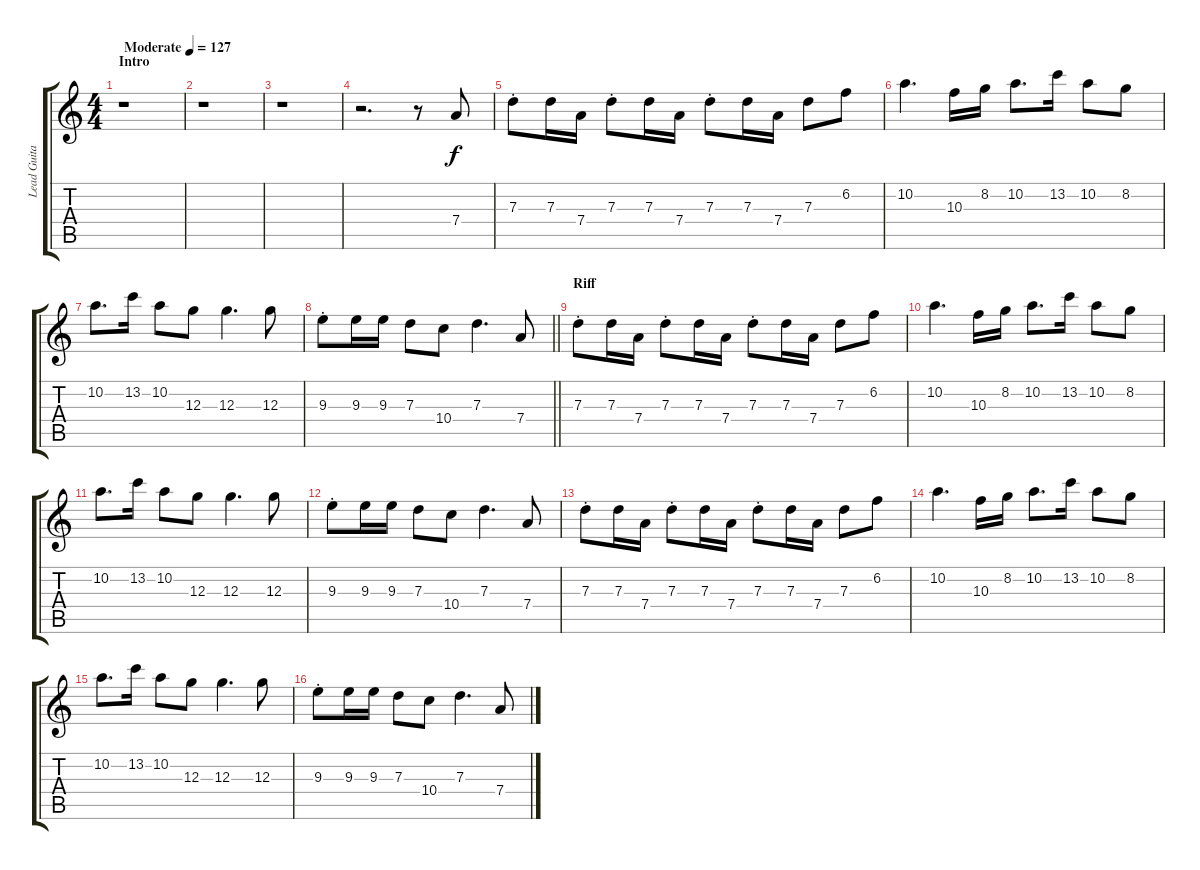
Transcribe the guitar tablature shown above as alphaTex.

\track ("Lead Guitar" "Lead Guita") {instrument distortionguitar}
\staff {score tabs}
\tuning (E4 B3 G3 D3 A2 E2) {hide}
\ts (4 4)
\section ("" "Intro")
\tempo (127 "Moderate")
\clef g2
\ks c
r.1{dy f instrument distortionguitar} |
r.1 |
r.1 |
r.2{d} r.8 7.4.8 |
7.3{st}.8 7.3.16 7.4.16 7.3{st}.8 7.3.16 7.4.16 7.3{st}.8 7.3.16 7.4.16 7.3.8 6.2.8 |
10.2.4{d} 10.3.16 8.2.16 10.2.8{d} 13.2.16 10.2.8 8.2.8 |
10.2.8{d} 13.2.16 10.2.8 12.3.8 12.3.4{d} 12.3.8 |
\barLineRight lightlight
9.3{st}.8 9.3.16 9.3.16 7.3.8 10.4.8 7.3.4{d} 7.4.8 |
\section ("" "Riff")
7.3{st}.8 7.3.16 7.4.16 7.3{st}.8 7.3.16 7.4.16 7.3{st}.8 7.3.16 7.4.16 7.3.8 6.2.8 |
10.2.4{d} 10.3.16 8.2.16 10.2.8{d} 13.2.16 10.2.8 8.2.8 |
10.2.8{d} 13.2.16 10.2.8 12.3.8 12.3.4{d} 12.3.8 |
9.3{st}.8 9.3.16 9.3.16 7.3.8 10.4.8 7.3.4{d} 7.4.8 |
7.3{st}.8 7.3.16 7.4.16 7.3{st}.8 7.3.16 7.4.16 7.3{st}.8 7.3.16 7.4.16 7.3.8 6.2.8 |
10.2.4{d} 10.3.16 8.2.16 10.2.8{d} 13.2.16 10.2.8 8.2.8 |
10.2.8{d} 13.2.16 10.2.8 12.3.8 12.3.4{d} 12.3.8 |
9.3{st}.8 9.3.16 9.3.16 7.3.8 10.4.8 7.3.4{d} 7.4.8
